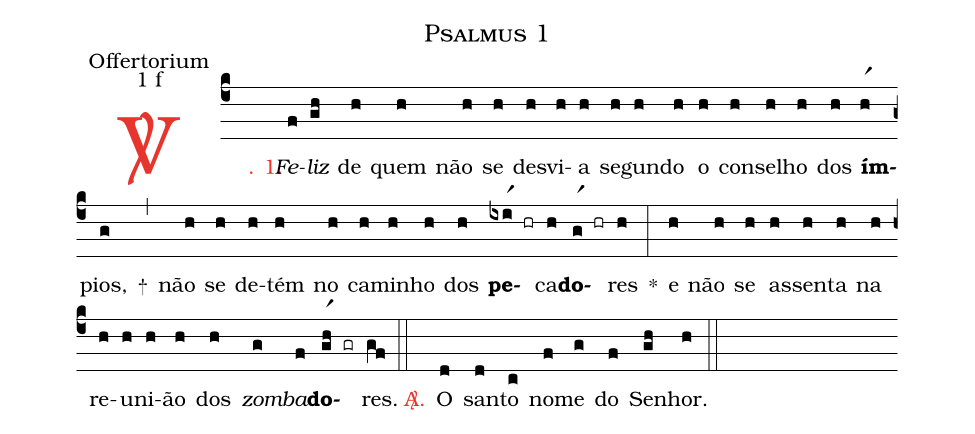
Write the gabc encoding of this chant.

name: Psalmus 1;
office-part: Offertorium;
mode: 1;
mode-differentia: f;
%%
(c4)

<c><sp>V/</sp>. 1.</c>() <i>Fe</i>(f)<i>liz</i>(gh) de(h) quem(h) não(h) se(h) des(h)vi(h)a(h) se(h)gun(h)do(h) o(h) con(h)se(h)lho(h) dos(h) <b>ím</b>(hr1)pios,(g) +(,) não(h) se(h) de(h)tém(h) no(h) ca(h)mi(h)nho(h) dos(h) <b>pe</b>(ixir1 hr)ca(h)<b>do</b>(gr1 hr)res(h) *(:) e(h) não(h) se(h) as(h)sen(h)ta(h) na(h) re(h)u(h)ni(h)ão(h) dos(h) <i>zom</i>(g)<i>ba</i>(f)<b>do</b>(gr1h gr)res.(gf)

(::)

<nlba><c><sp>A/</sp>.</c>() O</nlba>(d) san(d)to(c) no(f)me(g) do(f) Se(gh)nhor.(h)

(::)
